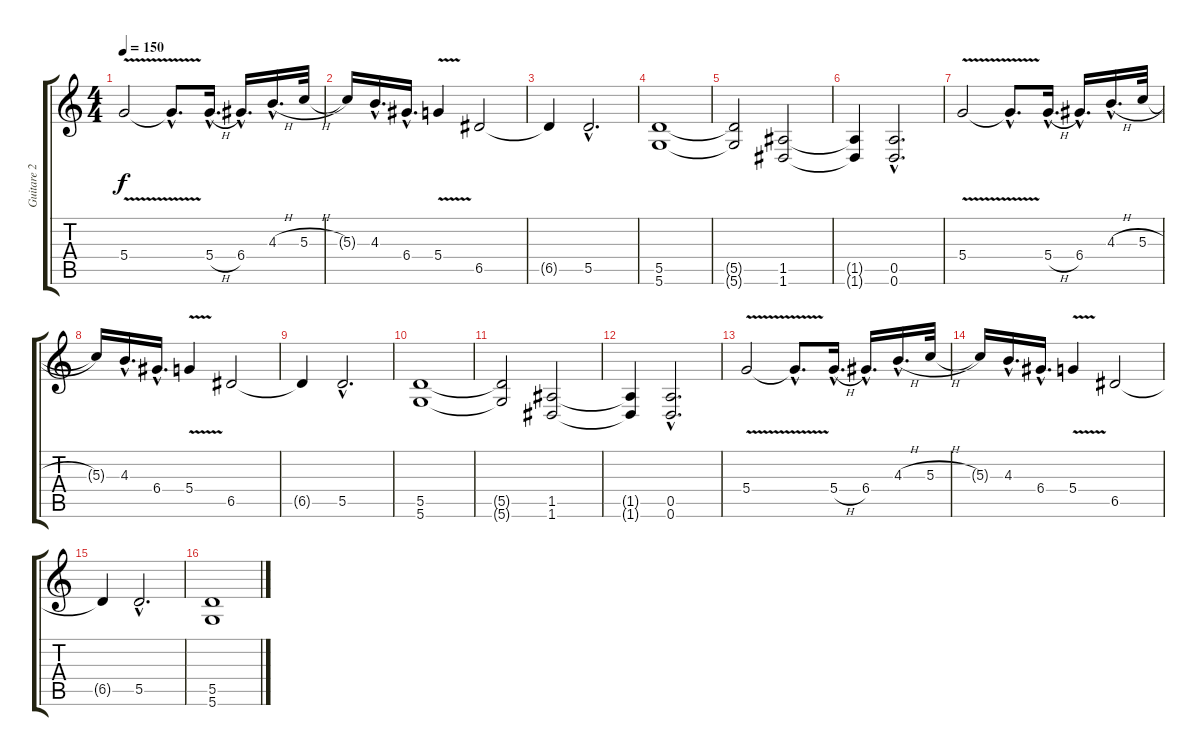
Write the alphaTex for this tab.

\track ("Guitare 2" "Guitare 2") {instrument distortionguitar}
\staff {score tabs}
\tuning (E4 B3 G3 D3 A2 D2) {hide}
\ts (4 4)
\tempo 150
\clef g2
\ks c
5.4{v}.2{dy f instrument distortionguitar} 5.4{hac t}.8{d} 5.4{h hac}.16{d} 6.4{hac}.16{d} 4.3{h hac}.16{d} 5.3{h}.32 |
5.3{t}.16 4.3{hac}.16{d} 6.4{hac}.16{d} 5.4{v}.4 6.5.2 |
6.5{t}.4 5.5{hac}.2{d} |
(5.5 5.6).1 |
(5.5{t} 5.6{t}).2 (1.5 1.6).2 |
(1.5{t} 1.6{t}).4 (0.5{hac} 0.6{hac}).2{d} |
5.4{v}.2 5.4{hac t}.8{d} 5.4{h hac}.16{d} 6.4{hac}.16{d} 4.3{h hac}.16{d} 5.3{h}.32 |
5.3{t}.16 4.3{hac}.16{d} 6.4{hac}.16{d} 5.4{v}.4 6.5.2 |
6.5{t}.4 5.5{hac}.2{d} |
(5.5 5.6).1 |
(5.5{t} 5.6{t}).2 (1.5 1.6).2 |
(1.5{t} 1.6{t}).4 (0.5{hac} 0.6{hac}).2{d} |
5.4{v}.2 5.4{hac t}.8{d} 5.4{h hac}.16{d} 6.4{hac}.16{d} 4.3{h hac}.16{d} 5.3{h}.32 |
5.3{t}.16 4.3{hac}.16{d} 6.4{hac}.16{d} 5.4{v}.4 6.5.2 |
6.5{t}.4 5.5{hac}.2{d} |
(5.5 5.6).1
